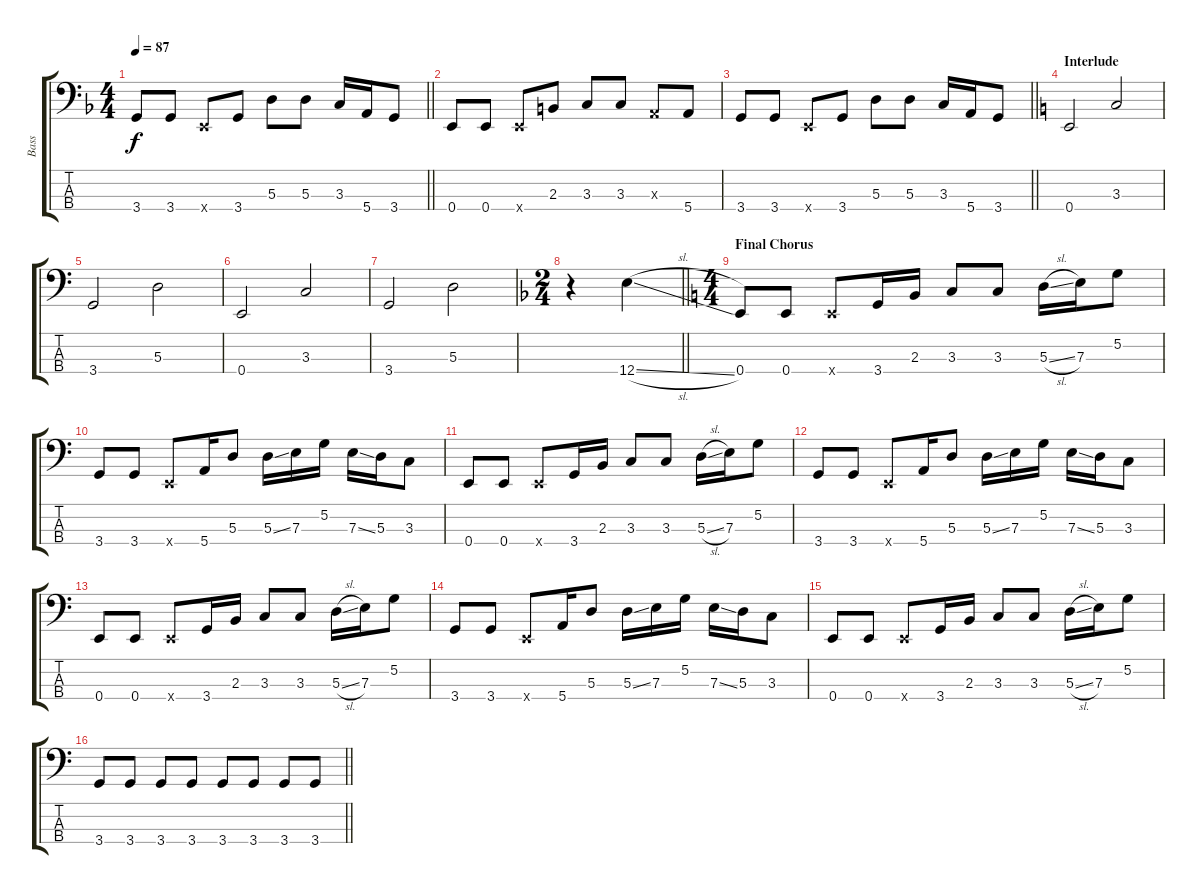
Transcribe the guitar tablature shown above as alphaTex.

\track ("Bass" "Bass") {instrument electricbassfinger}
\staff {score tabs}
\tuning (G2 D2 A1 E1) {hide}
\ts (4 4)
\tempo 87
\clef f4
\barLineRight lightlight
\ks f
3.4.8{dy f} 3.4.8 0.4{x}.8 3.4.8 5.3.8 5.3.8 3.3.16 5.4.16 3.4.8 |
0.4.8 0.4.8 0.4{x}.8 2.3.8 3.3.8 3.3.8 0.3{x}.8 5.4.8 |
\barLineRight lightlight
3.4.8 3.4.8 0.4{x}.8 3.4.8 5.3.8 5.3.8 3.3.16 5.4.16 3.4.8 |
\section ("" "Interlude")
\ks c
0.4.2 3.3.2 |
3.4.2 5.3.2 |
0.4.2 3.3.2 |
3.4.2 5.3.2 |
\ts (2 4)
\barLineRight lightlight
\ks f
r.4 12.4{sl}.4 |
\ts (4 4)
\section ("" "Final Chorus")
\ks c
0.4.8 0.4.8 0.4{x}.8 3.4.16 2.3.16 3.3.8 3.3.8 5.3{sl}.16 7.3.16 5.2.8 |
3.4.8 3.4.8 0.4{x}.8 5.4.16 5.3.8 5.3{ss}.16 7.3.16 5.2.16 7.3{ss}.16 5.3.16 3.3.8 |
0.4.8 0.4.8 0.4{x}.8 3.4.16 2.3.16 3.3.8 3.3.8 5.3{sl}.16 7.3.16 5.2.8 |
3.4.8 3.4.8 0.4{x}.8 5.4.16 5.3.8 5.3{ss}.16 7.3.16 5.2.16 7.3{ss}.16 5.3.16 3.3.8 |
0.4.8 0.4.8 0.4{x}.8 3.4.16 2.3.16 3.3.8 3.3.8 5.3{sl}.16 7.3.16 5.2.8 |
3.4.8 3.4.8 0.4{x}.8 5.4.16 5.3.8 5.3{ss}.16 7.3.16 5.2.16 7.3{ss}.16 5.3.16 3.3.8 |
0.4.8 0.4.8 0.4{x}.8 3.4.16 2.3.16 3.3.8 3.3.8 5.3{sl}.16 7.3.16 5.2.8 |
\barLineRight lightlight
3.4.8 3.4.8 3.4.8 3.4.8 3.4.8 3.4.8 3.4.8 3.4.8
